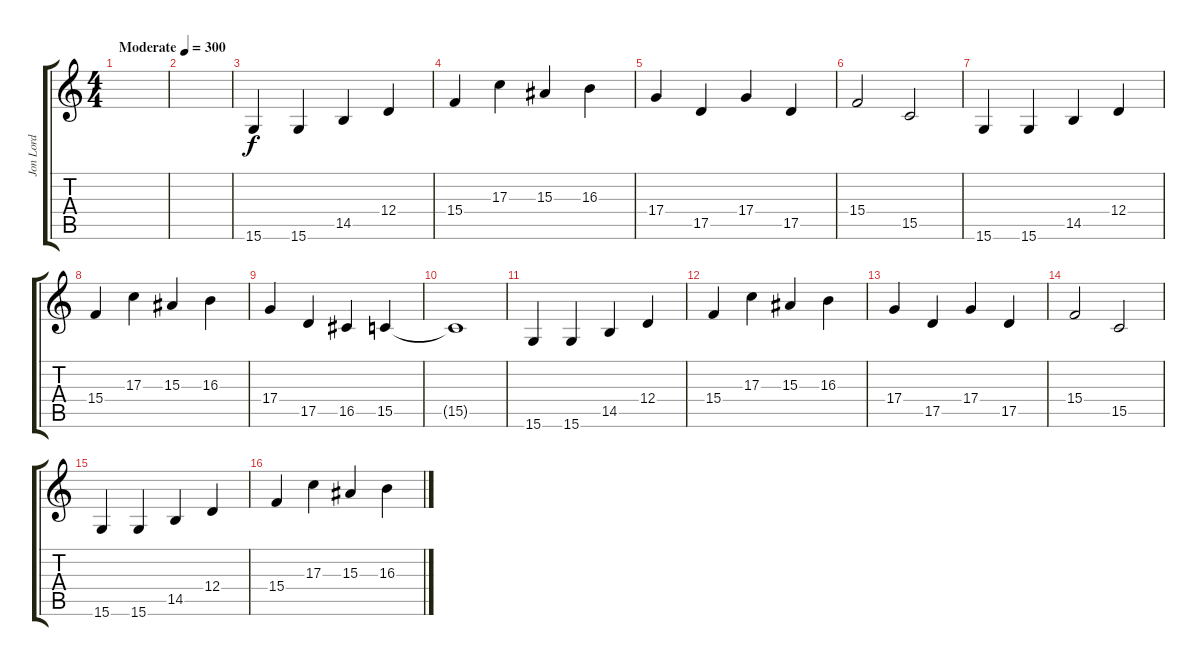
\track ("Jon Lord" "Jon Lord") {instrument drawbarorgan}
\staff {score tabs}
\tuning (E4 B3 G3 D3 A2 E2) {hide}
\ts (4 4)
\tempo (300 "Moderate")
\clef g2
\ks c
|
|
15.6.4 15.6.4 14.5.4 12.4.4 |
15.4.4 17.3.4 15.3.4 16.3.4 |
17.4.4 17.5.4 17.4.4 17.5.4 |
15.4.2 15.5.2 |
15.6.4 15.6.4 14.5.4 12.4.4 |
15.4.4 17.3.4 15.3.4 16.3.4 |
17.4.4 17.5.4 16.5.4 15.5.4 |
15.5{t}.1 |
15.6.4 15.6.4 14.5.4 12.4.4 |
15.4.4 17.3.4 15.3.4 16.3.4 |
17.4.4 17.5.4 17.4.4 17.5.4 |
15.4.2 15.5.2 |
15.6.4 15.6.4 14.5.4 12.4.4 |
15.4.4 17.3.4 15.3.4 16.3.4
